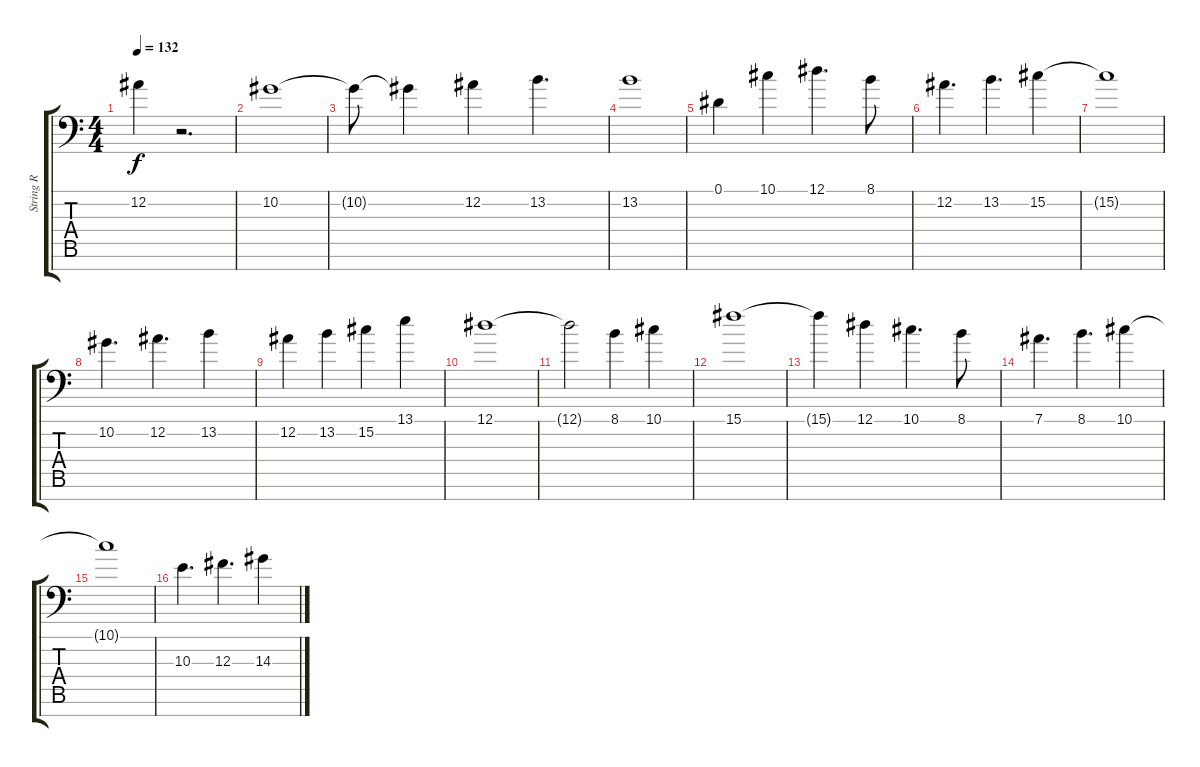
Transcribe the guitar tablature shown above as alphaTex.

\track ("String R" "String R") {instrument stringensemble1}
\staff {score tabs}
\tuning (Eb4 Bb3 Gb3 Db3 Ab2 Eb2 Bb1) {hide}
\ts (4 4)
\tempo 132
\clef f4
\ks c
12.2.4{dy f} r.2{d} |
10.2.1 |
10.2{t}.8 10.2{t}.4 12.2.4 13.2.4{d} |
13.2.1 |
0.1.4 10.1.4 12.1.4{d} 8.1.8 |
12.2.4{d} 13.2.4{d} 15.2.4 |
15.2{t}.1 |
10.2.4{d} 12.2.4{d} 13.2.4 |
12.2.4 13.2.4 15.2.4 13.1.4 |
12.1.1 |
12.1{t}.2 8.1.4 10.1.4 |
15.1.1 |
15.1{t}.4 12.1.4 10.1.4{d} 8.1.8 |
7.1.4{d} 8.1.4{d} 10.1.4 |
10.1{t}.1 |
10.3.4{d} 12.3.4{d} 14.3.4
